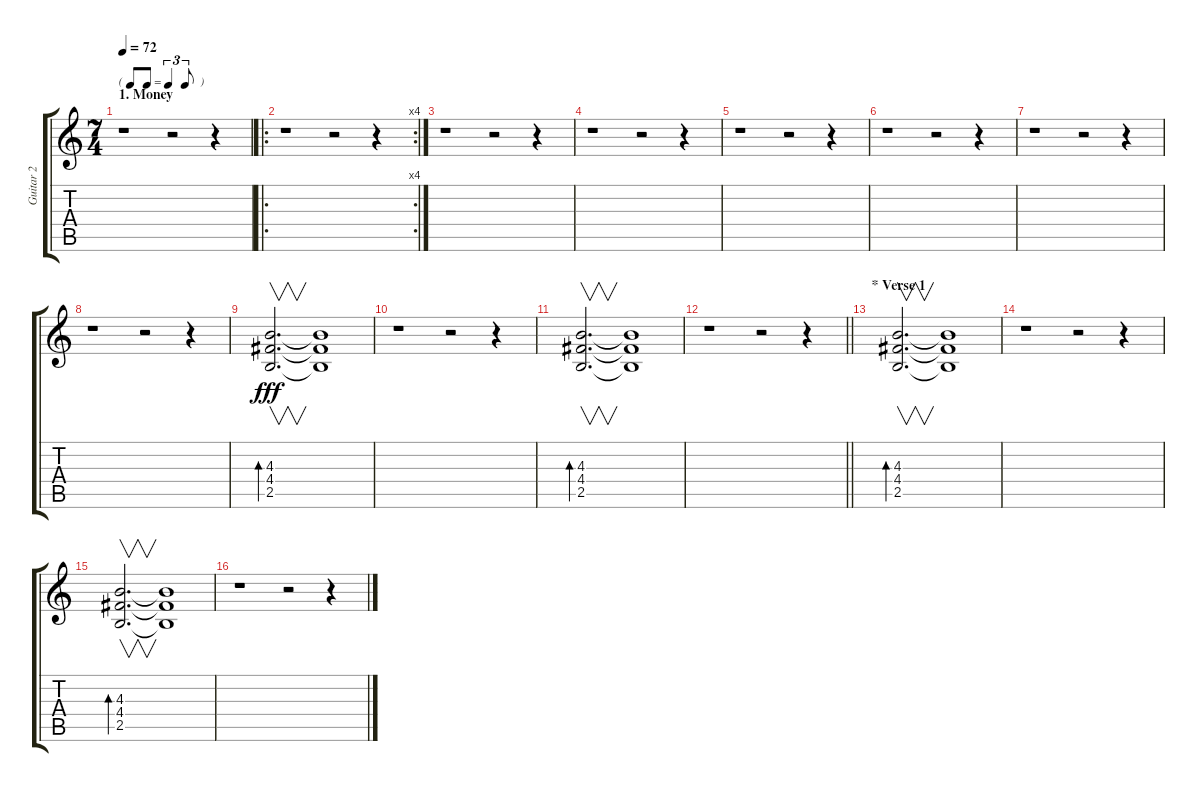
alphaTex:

\track ("Guitar 2" "Guitar 2") {instrument electricguitarjazz}
\staff {score tabs}
\tuning (E4 B3 G3 D3 A2 E2) {hide}
\ts (7 4)
\tf triplet8th
\section ("" "1. Money")
\tempo 72
\tempo 120
\tempo 72
\clef g2
\ks c
r.1{dy fff instrument electricguitarjazz} r.2 r.4 |
\ro
\rc 4
r.1 r.2 r.4 |
r.1 r.2 r.4 |
r.1 r.2 r.4 |
r.1 r.2 r.4 |
r.1 r.2 r.4 |
r.1 r.2 r.4 |
r.1 r.2 r.4 |
(4.3 4.4 2.5).2{v d bd 60 volume 10 instrument electricguitarclean} (4.3{t} 4.4{t} 2.5{t}).1 |
r.1 r.2 r.4 |
(4.3 4.4 2.5).2{v d bd 60} (4.3{t} 4.4{t} 2.5{t}).1 |
\barLineRight lightlight
r.1 r.2 r.4 |
\section ("" "* Verse 1")
(4.3 4.4 2.5).2{v d bd 60} (4.3{t} 4.4{t} 2.5{t}).1 |
r.1 r.2 r.4 |
(4.3 4.4 2.5).2{v d bd 60} (4.3{t} 4.4{t} 2.5{t}).1 |
r.1 r.2 r.4
